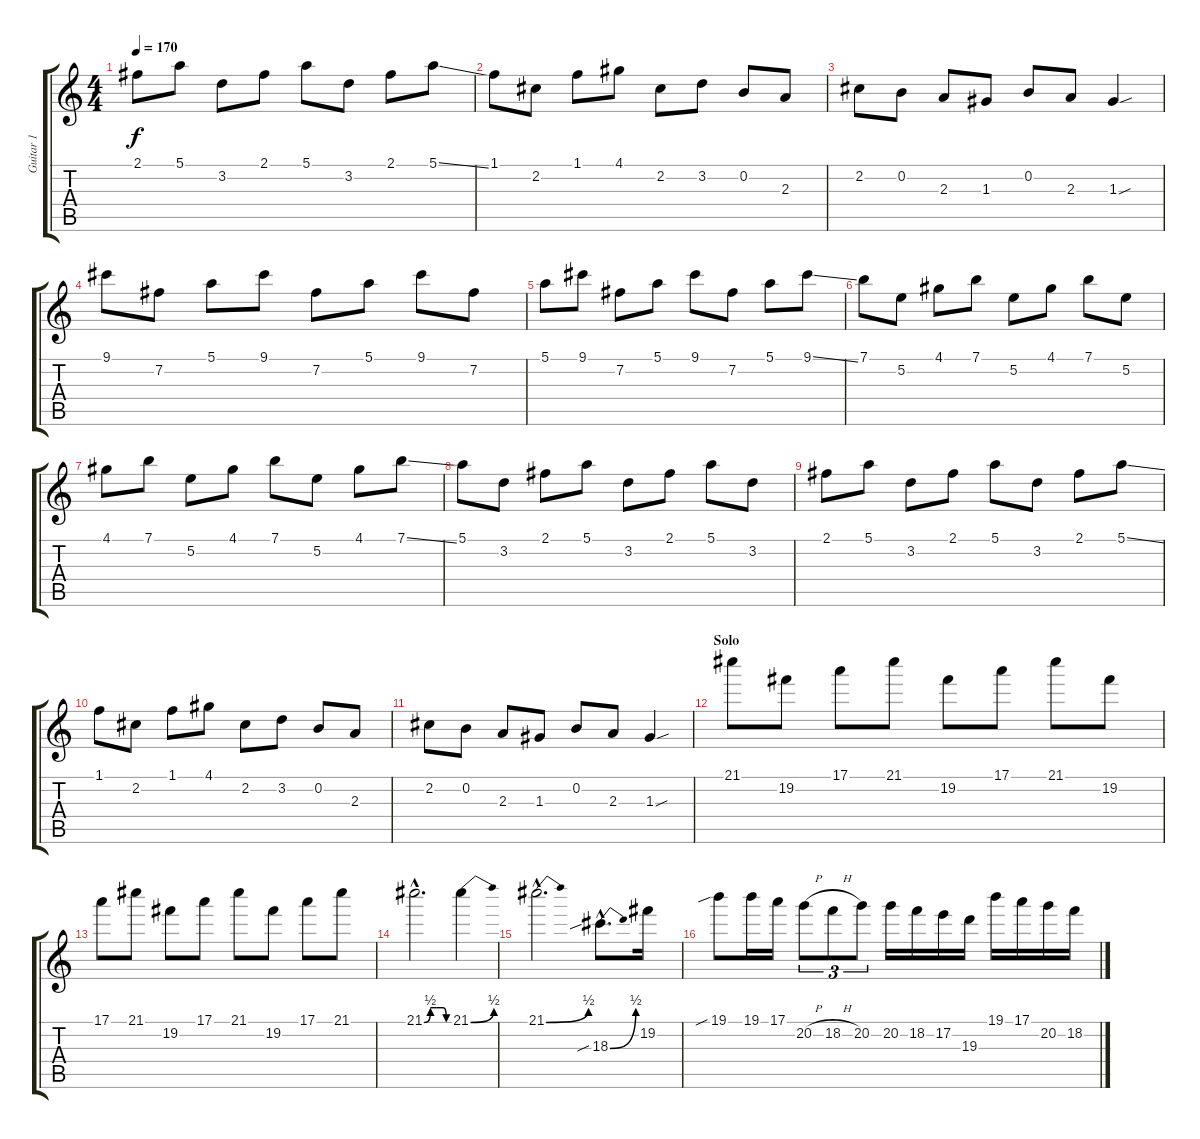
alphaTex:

\track ("Guitar 1" "Guitar 1") {instrument overdrivenguitar}
\staff {score tabs}
\tuning (E4 B3 G3 D3 A2 E2) {hide}
\ts (4 4)
\tempo 170
\clef g2
\ks c
2.1.8{dy f} 5.1.8 3.2.8 2.1.8 5.1.8 3.2.8 2.1.8 5.1{ss}.8 |
1.1.8 2.2.8 1.1.8 4.1.8 2.2.8 3.2.8 0.2.8 2.3.8 |
2.2.8 0.2.8 2.3.8 1.3.8 0.2.8 2.3.8 1.3{sou}.4 |
9.1.8 7.2.8 5.1.8 9.1.8 7.2.8 5.1.8 9.1.8 7.2.8 |
5.1.8 9.1.8 7.2.8 5.1.8 9.1.8 7.2.8 5.1.8 9.1{ss}.8 |
7.1.8 5.2.8 4.1.8 7.1.8 5.2.8 4.1.8 7.1.8 5.2.8 |
4.1.8 7.1.8 5.2.8 4.1.8 7.1.8 5.2.8 4.1.8 7.1{ss}.8 |
5.1.8 3.2.8 2.1.8 5.1.8 3.2.8 2.1.8 5.1.8 3.2.8 |
2.1.8 5.1.8 3.2.8 2.1.8 5.1.8 3.2.8 2.1.8 5.1{ss}.8 |
1.1.8 2.2.8 1.1.8 4.1.8 2.2.8 3.2.8 0.2.8 2.3.8 |
2.2.8 0.2.8 2.3.8 1.3.8 0.2.8 2.3.8 1.3{sou}.4 |
\section ("" "Solo")
21.1.8 19.2.8 17.1.8 21.1.8 19.2.8 17.1.8 21.1.8 19.2.8 |
17.1.8 21.1.8 19.2.8 17.1.8 21.1.8 19.2.8 17.1.8 21.1.8 |
21.1{be (custom 0 0 15 2 30 2 45 2 53 0 60 0) hac}.2{d} 21.1{be (bend 0 0 60 2)}.4 |
21.1{be (bend 0 0 60 2) hac}.2{d} 18.3{be (bend 0 0 60 2) sib hac}.8{d} 19.2.16 |
19.1{sib}.8 19.1.16 17.1.16 20.2{h}.8{tu (3 2)} 18.2{h}.8{tu (3 2)} 20.2.8{tu (3 2)} 20.2.16 18.2.16 17.2.16 19.3.16 19.1.16 17.1.16 20.2.16 18.2.16
